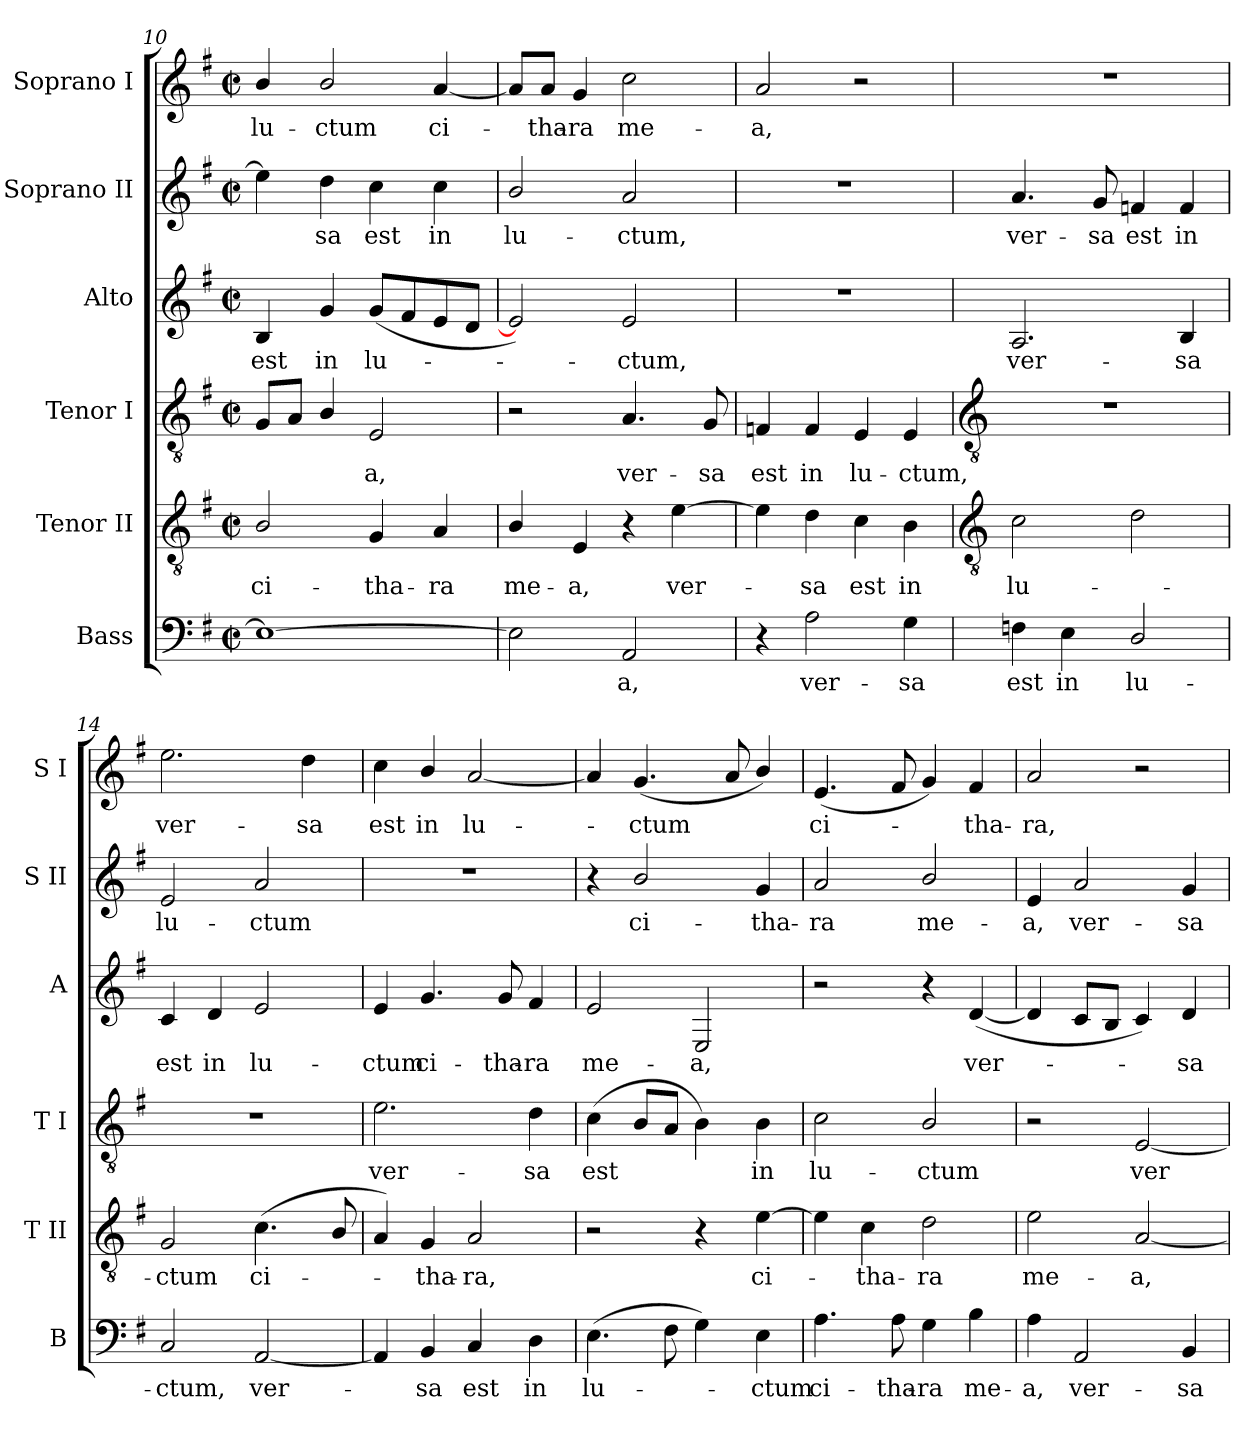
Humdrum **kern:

**kern	**text	**kern	**text	**kern	**text	**kern	**text	**kern	**text	**kern	**text
*part6	*part6	*part5	*part5	*part4	*part4	*part3	*part3	*part2	*part2	*part1	*part1
*staff6	*staff6	*staff5	*staff5	*staff4	*staff4	*staff3	*staff3	*staff2	*staff2	*staff1	*staff1
*I"Bass	*	*I"Tenor II	*	*I"Tenor I	*	*I"Alto	*	*I"Soprano II	*	*I"Soprano I	*
*I'B	*	*I'T II	*	*I'T I	*	*I'A	*	*I'S II	*	*I'S I	*
*clefF4	*	*clefGv2	*	*clefGv2	*	*clefG2	*	*clefG2	*	*clefG2	*
*k[f#]	*	*k[f#]	*	*k[f#]	*	*k[f#]	*	*k[f#]	*	*k[f#]	*
*G:	*	*G:	*	*G:	*	*G:	*	*G:	*	*G:	*
*M2/2	*	*M2/2	*	*M2/2	*	*M2/2	*	*M2/2	*	*M2/2	*
*met(c|)	*	*met(c|)	*	*met(c|)	*	*met(c|)	*	*met(c|)	*	*met(c|)	*
=10	=10	=10	=10	=10	=10	=10	=10	=10	=10	=10	=10
!	!	!	!LO:LY:b	!	!	!	!LO:LY:b	!	!	!	!LO:LY:b
1E_	.	2B/	ci-	8GL	.	4B	est	4ee]	.	4b/	lu-
.	.	.	.	8AJ	.	.	.	.	.	.	.
!	!	!	!	!	!	!	!LO:LY:b	!	!LO:LY:b	!	!LO:LY:b
.	.	.	.	4B/	.	4g	in	4dd	sa	2b/	-ctum
!	!	!	!LO:LY:b	!	!LO:LY:b	!	!LO:LY:b	!	!LO:LY:b	!	!
.	.	4G	-tha-	2E	a,	(<8gL	lu-	4cc	est	.	.
.	.	.	.	.	.	8f#	.	.	.	.	.
!	!	!	!LO:LY:b	!	!	!	!	!	!LO:LY:b	!	!LO:LY:b
.	.	4A	-ra	.	.	8e	.	4cc	in	[4a	ci-
.	.	.	.	.	.	8dJ	.	.	.	.	.
=11	=11	=11	=11	=11	=11	=11	=11	=11	=11	=11	=11
!	!	!	!LO:LY:b	!	!	!	!	!	!LO:LY:b	!	!
2E]	.	4B/	me-	2r	.	2e])	.	2b/	lu-	8a/L]	.
!	!	!	!	!	!	!	!	!	!	!	!LO:LY:b
.	.	.	.	.	.	.	.	.	.	8a/J	tha-
!	!	!	!LO:LY:b	!	!	!	!	!	!	!	!LO:LY:b
.	.	4E	-a,	.	.	.	.	.	.	4g	-ra
!	!LO:LY:b	!	!	!	!LO:LY:b	!	!LO:LY:b	!	!LO:LY:b	!	!LO:LY:b
2AA	a,	4r	.	4.A	ver-	2e	ctum,	2a	-ctum,	2cc	me-
!	!	!	!LO:LY:b	!	!	!	!	!	!	!	!
.	.	[4e	ver-	.	.	.	.	.	.	.	.
!	!	!	!	!	!LO:LY:b	!	!	!	!	!	!
.	.	.	.	8G	-sa	.	.	.	.	.	.
=12	=12	=12	=12	=12	=12	=12	=12	=12	=12	=12	=12
!	!	!	!	!	!LO:LY:b	!	!	!	!	!	!LO:LY:b
4r	.	4e]	.	4Fn	est	1r	.	1r	.	2a	-a,
!	!LO:LY:b	!	!LO:LY:b	!	!LO:LY:b	!	!	!	!	!	!
2A	ver-	4d	sa	4F	in	.	.	.	.	.	.
!	!	!	!LO:LY:b	!	!LO:LY:b	!	!	!	!	!	!
.	.	4c	est	4E	lu-	.	.	.	.	2r	.
!	!LO:LY:b	!	!LO:LY:b	!	!LO:LY:b	!	!	!	!	!	!
4G	-sa	4B	in	4E	-ctum,	.	.	.	.	.	.
!!LO:LB:g=z
=13	=13	=13	=13	=13	=13	=13	=13	=13	=13	=13	=13
*	*	*clefGv2	*	*clefGv2	*	*	*	*	*	*	*
!	!LO:LY:b	!	!LO:LY:b	!	!	!	!LO:LY:b	!	!LO:LY:b	!	!
4Fn	est	2c	lu-	1r	.	2.A	ver-	4.a	ver-	1r	.
!	!LO:LY:b	!	!	!	!	!	!	!	!	!	!
4E	in	.	.	.	.	.	.	.	.	.	.
!	!	!	!	!	!	!	!	!	!LO:LY:b	!	!
.	.	.	.	.	.	.	.	8g	-sa	.	.
!	!LO:LY:b	!	!	!	!	!	!	!	!LO:LY:b	!	!
2D/	lu-	2d	.	.	.	.	.	4fn	est	.	.
!	!	!	!	!	!	!	!LO:LY:b	!	!LO:LY:b	!	!
.	.	.	.	.	.	4B	-sa	4f	in	.	.
=14	=14	=14	=14	=14	=14	=14	=14	=14	=14	=14	=14
!	!LO:LY:b	!	!LO:LY:b	!	!	!	!LO:LY:b	!	!LO:LY:b	!	!LO:LY:b
2C	-ctum,	2G	ctum	1r	.	4c	est	2e	lu-	2.ee	ver-
!	!	!	!	!	!	!	!LO:LY:b	!	!	!	!
.	.	.	.	.	.	4d	in	.	.	.	.
!	!LO:LY:b	!	!LO:LY:b	!	!	!	!LO:LY:b	!	!LO:LY:b	!	!
[2AA	ver-	(<4.c	ci-	.	.	2e	lu-	2a	-ctum	.	.
!	!	!	!	!	!	!	!	!	!	!	!LO:LY:b
.	.	.	.	.	.	.	.	.	.	4dd	-sa
.	.	8B/	.	.	.	.	.	.	.	.	.
=15	=15	=15	=15	=15	=15	=15	=15	=15	=15	=15	=15
!	!	!	!	!	!LO:LY:b	!	!LO:LY:b	!	!	!	!LO:LY:b
4AA]	.	4A)	.	2.e	ver-	4e	-ctum	1r	.	4cc	est
!	!LO:LY:b	!	!LO:LY:b	!	!	!	!LO:LY:b	!	!	!	!LO:LY:b
4BB	sa	4G	tha-	.	.	4.g	ci-	.	.	4b/	in
!	!LO:LY:b	!	!LO:LY:b	!	!	!	!	!	!	!	!LO:LY:b
4C	est	2A	-ra,	.	.	.	.	.	.	[2a	lu-
!	!	!	!	!	!	!	!LO:LY:b	!	!	!	!
.	.	.	.	.	.	8g	-tha-	.	.	.	.
!	!LO:LY:b	!	!	!	!LO:LY:b	!	!LO:LY:b	!	!	!	!
4D	in	.	.	4d	-sa	4f#	-ra	.	.	.	.
=16	=16	=16	=16	=16	=16	=16	=16	=16	=16	=16	=16
!	!LO:LY:b	!	!	!	!LO:LY:b	!	!LO:LY:b	!	!	!	!
(>4.E	lu-	2r	.	(>4c	est	2e	me-	4r	.	4a]	.
!	!	!	!	!	!	!	!	!	!LO:LY:b	!	!LO:LY:b
.	.	.	.	8BL	.	.	.	2b/	ci-	(<4.g	ctum
8F#	.	.	.	8AJ	.	.	.	.	.	.	.
!	!	!	!	!	!	!	!LO:LY:b	!	!	!	!
4G)	.	4r	.	4B)	.	2E	-a,	.	.	.	.
.	.	.	.	.	.	.	.	.	.	8a	.
!	!LO:LY:b	!	!LO:LY:b	!	!LO:LY:b	!	!	!	!LO:LY:b	!	!
4E	ctum	[4e	ci-	4B	in	.	.	4g	-tha-	4b/)	.
=17	=17	=17	=17	=17	=17	=17	=17	=17	=17	=17	=17
!	!LO:LY:b	!	!	!	!LO:LY:b	!	!	!	!LO:LY:b	!	!LO:LY:b
4.A	ci-	4e]	.	2c	lu-	2r	.	2a	-ra	(<4.e	ci-
!	!	!	!LO:LY:b	!	!	!	!	!	!	!	!
.	.	4c	tha-	.	.	.	.	.	.	.	.
!	!LO:LY:b	!	!	!	!	!	!	!	!	!	!
8A	-tha-	.	.	.	.	.	.	.	.	8f#	.
!	!LO:LY:b	!	!LO:LY:b	!	!LO:LY:b	!	!	!	!LO:LY:b	!	!
4G	-ra	2d	-ra	2B/	-ctum	4r	.	2b/	me-	4g)	.
!	!LO:LY:b	!	!	!	!	!	!LO:LY:b	!	!	!	!LO:LY:b
4B	me-	.	.	.	.	(<[4d	ver-	.	.	4f#	tha-
=18	=18	=18	=18	=18	=18	=18	=18	=18	=18	=18	=18
!	!LO:LY:b	!	!LO:LY:b	!	!	!	!	!	!LO:LY:b	!	!LO:LY:b
4A	-a,	2e	me-	2r	.	4d]	.	4e	-a,	2a	-ra,
!	!LO:LY:b	!	!	!	!	!	!	!	!LO:LY:b	!	!
2AA	ver-	.	.	.	.	8cL	.	2a	ver-	.	.
.	.	.	.	.	.	8BJ	.	.	.	.	.
!	!	!	!LO:LY:b	!	!LO:LY:b	!	!	!	!	!	!
.	.	[2A	-a,	[2E	ver-	4c)	.	.	.	2r	.
!	!LO:LY:b	!	!	!	!	!	!LO:LY:b	!	!LO:LY:b	!	!
4BB	-sa	.	.	.	.	4d	sa	4g	-sa	.	.
=	=	=	=	=	=	=	=	=	=	=	=
*-	*-	*-	*-	*-	*-	*-	*-	*-	*-	*-	*-
